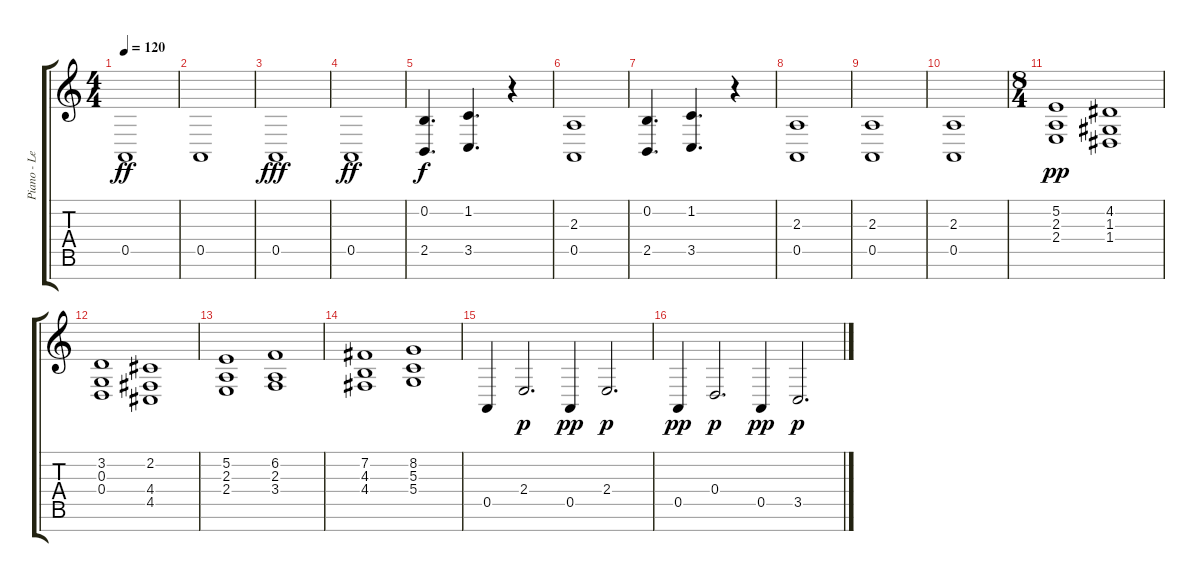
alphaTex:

\track ("Piano - Left Hand" "Piano - Le") {instrument acousticgrandpiano}
\staff {score tabs}
\tuning (E4 B3 G3 D3 A2 E2 B1) {hide}
\ts (4 4)
\tempo 120
\clef g2
\ks c
0.5.1{dy ff} |
0.5.1 |
0.5.1{dy fff} |
0.5.1{dy ff} |
(0.2 2.5).4{d dy f} (1.2 3.5).4{d} r.4 |
(2.3 0.5).1 |
(0.2 2.5).4{d} (1.2 3.5).4{d} r.4 |
(2.3 0.5).1 |
(2.3 0.5).1 |
(2.3 0.5).1 |
\ts (8 4)
(5.2 2.3 2.4).1{dy pp} (4.2 1.3 1.4).1 |
(3.2 0.3 0.4).1 (2.2 4.4 4.5).1 |
(5.2 2.3 2.4).1 (6.2 2.3 3.4).1 |
(7.2 4.3 4.4).1 (8.2 5.3 5.4).1 |
0.5.4 2.4.2{d dy p} 0.5.4{dy pp} 2.4.2{d dy p} |
0.5.4{dy pp} 0.4.2{d dy p} 0.5.4{dy pp} 3.5.2{d dy p}
